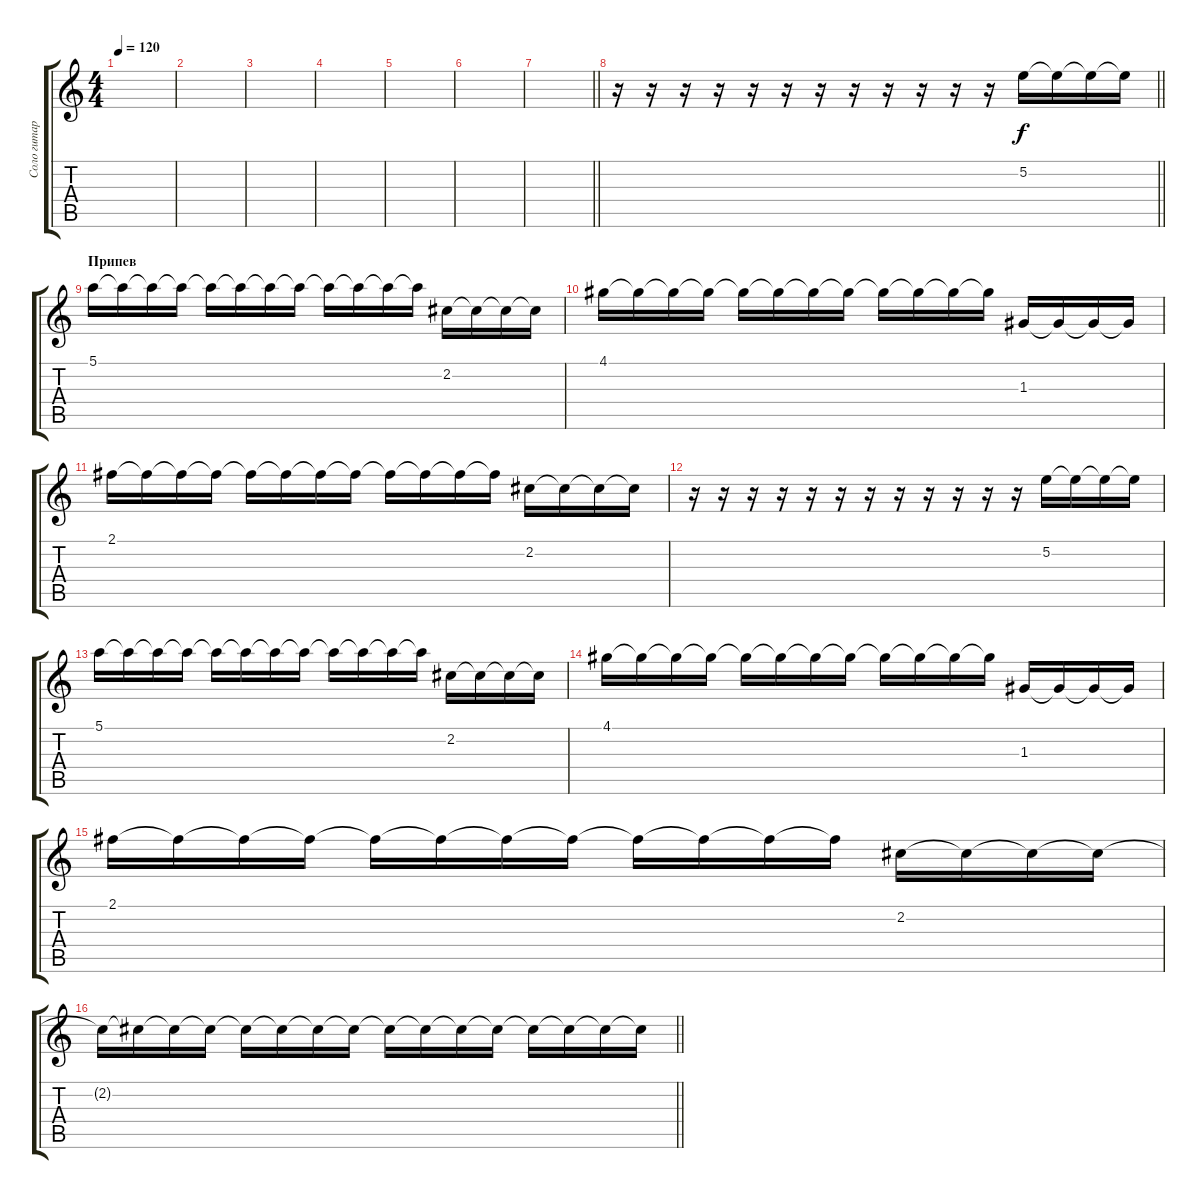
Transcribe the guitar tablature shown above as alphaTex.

\track ("Соло гитара строй E" "Соло гитар") {instrument acousticguitarsteel}
\staff {score tabs}
\tuning (E4 B3 G3 D3 A2 E2) {hide}
\ts (4 4)
\tempo 120
\clef g2
\ks c
|
|
|
|
|
|
\barLineRight lightlight
|
\barLineRight lightlight
r.16 r.16 r.16 r.16 r.16 r.16 r.16 r.16 r.16 r.16 r.16 r.16 5.2.16 5.2{t}.16 5.2{t}.16 5.2{t}.16 |
\section ("" "Припев")
5.1.16 5.1{t}.16 5.1{t}.16 5.1{t}.16 5.1{t}.16 5.1{t}.16 5.1{t}.16 5.1{t}.16 5.1{t}.16 5.1{t}.16 5.1{t}.16 5.1{t}.16 2.2.16 2.2{t}.16 2.2{t}.16 2.2{t}.16 |
4.1.16 4.1{t}.16 4.1{t}.16 4.1{t}.16 4.1{t}.16 4.1{t}.16 4.1{t}.16 4.1{t}.16 4.1{t}.16 4.1{t}.16 4.1{t}.16 4.1{t}.16 1.3.16 1.3{t}.16 1.3{t}.16 1.3{t}.16 |
2.1.16 2.1{t}.16 2.1{t}.16 2.1{t}.16 2.1{t}.16 2.1{t}.16 2.1{t}.16 2.1{t}.16 2.1{t}.16 2.1{t}.16 2.1{t}.16 2.1{t}.16 2.2.16 2.2{t}.16 2.2{t}.16 2.2{t}.16 |
r.16 r.16 r.16 r.16 r.16 r.16 r.16 r.16 r.16 r.16 r.16 r.16 5.2.16 5.2{t}.16 5.2{t}.16 5.2{t}.16 |
5.1.16 5.1{t}.16 5.1{t}.16 5.1{t}.16 5.1{t}.16 5.1{t}.16 5.1{t}.16 5.1{t}.16 5.1{t}.16 5.1{t}.16 5.1{t}.16 5.1{t}.16 2.2.16 2.2{t}.16 2.2{t}.16 2.2{t}.16 |
4.1.16 4.1{t}.16 4.1{t}.16 4.1{t}.16 4.1{t}.16 4.1{t}.16 4.1{t}.16 4.1{t}.16 4.1{t}.16 4.1{t}.16 4.1{t}.16 4.1{t}.16 1.3.16 1.3{t}.16 1.3{t}.16 1.3{t}.16 |
2.1.16 2.1{t}.16 2.1{t}.16 2.1{t}.16 2.1{t}.16 2.1{t}.16 2.1{t}.16 2.1{t}.16 2.1{t}.16 2.1{t}.16 2.1{t}.16 2.1{t}.16 2.2.16 2.2{t}.16 2.2{t}.16 2.2{t}.16 |
\barLineRight lightlight
2.2{t}.16 2.2{t}.16 2.2{t}.16 2.2{t}.16 2.2{t}.16 2.2{t}.16 2.2{t}.16 2.2{t}.16 2.2{t}.16 2.2{t}.16 2.2{t}.16 2.2{t}.16 2.2{t}.16 2.2{t}.16 2.2{t}.16 2.2{t}.16
